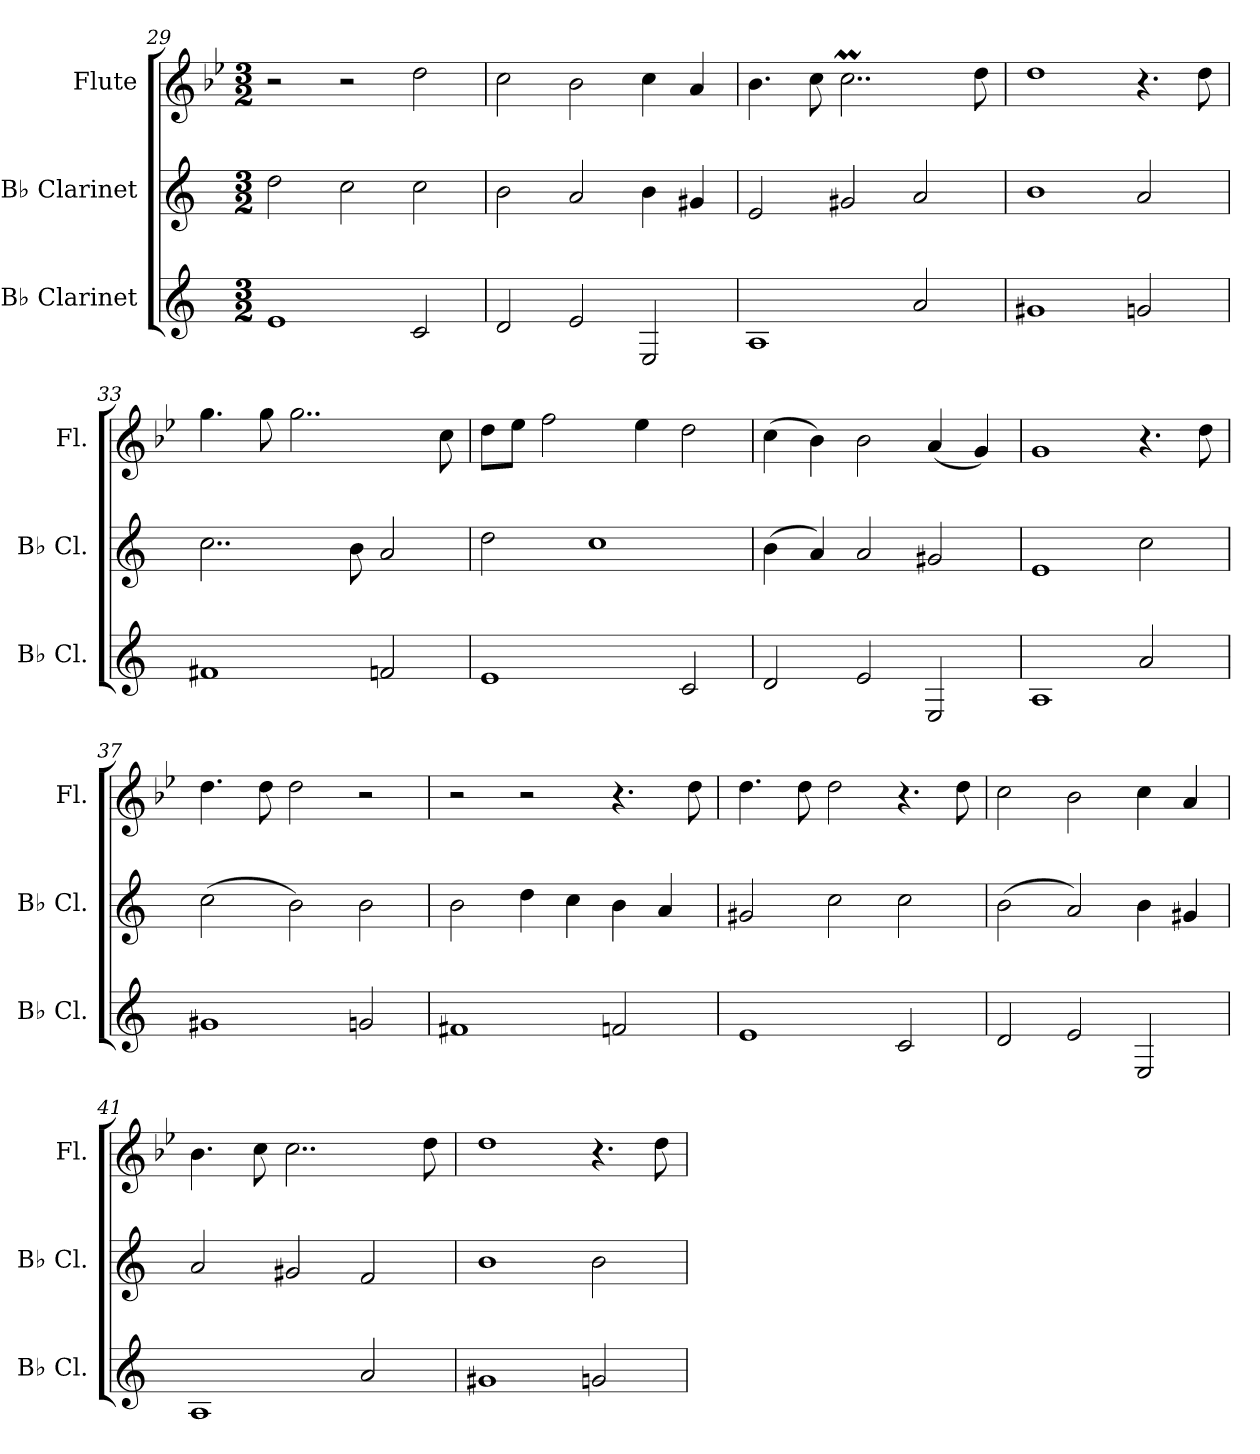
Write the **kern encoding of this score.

**kern	**kern	**kern
*part3	*part2	*part1
*staff3	*staff2	*staff1
*I"B♭ Clarinet	*I"B♭ Clarinet	*I"Flute
*I'B♭ Cl.	*I'B♭ Cl.	*I'Fl.
!!LO:PB:g=z
*clefG2	*clefG2	*clefG2
*ITrd1c2	*ITrd1c2	*
*k[b-e-]	*k[b-e-]	*k[b-e-]
*M3/2	*M3/2	*M3/2
=29	=29	=29
1d	2cc\	2r
.	2b-\	2r
2B-/	2b-\	2dd\
=30	=30	=30
2c/	2a\	2cc\
2d/	2g/	2b-\
2D/	4a\	4cc\
.	4f#X/	4a/
=31	=31	=31
1G	2d/	4.b-\
.	.	8cc\
.	2f#X/	2..ccM\
2g/	2g/	.
.	.	8dd\
=32	=32	=32
1f#X	1a	1dd
2fn/	2g/	4.r
.	.	8dd\
=33	=33	=33
1en	2..b-\	4.gg\
.	.	8gg\
.	.	2..gg\
.	8a\	.
2e-X/	2g/	.
.	.	8cc\
=34	=34	=34
1d	2cc\	8dd\L
.	.	8ee-\J
.	.	2ff\
.	1b-	.
.	.	4ee-\
2B-/	.	2dd\
!!LO:LB:g=z
=35	=35	=35
2c/	(>4a\	(>4cc\
.	4g/)	4b-\)
2d/	2g/	2b-\
2D/	2f#X/	(<4a/
.	.	4g/)
=36	=36	=36
1G	1d	1g
2g/	2b-\	4.r
.	.	8dd\
=37	=37	=37
1f#X	(>2b-\	4.dd\
.	.	8dd\
.	2a\)	2dd\
2fn/	2a\	2r
=38	=38	=38
1en	2a\	2r
.	4cc\	2r
.	4b-\	.
2e-X/	4a\	4.r
.	4g/	.
.	.	8dd\
=39	=39	=39
1d	2f#X/	4.dd\
.	.	8dd\
.	2b-\	2dd\
2B-/	2b-\	4.r
.	.	8dd\
=40	=40	=40
2c/	(>2a\	2cc\
2d/	2g/)	2b-\
2D/	4a\	4cc\
.	4f#X/	4a/
!!LO:LB:g=z
=41	=41	=41
1G	2g/	4.b-\
.	.	8cc\
.	2f#X/	2..cc\
2g/	2e-/	.
.	.	8dd\
=42	=42	=42
1f#X	1a	1dd
2fn/	2a\	4.r
.	.	8dd\
=	=	=
*-	*-	*-
